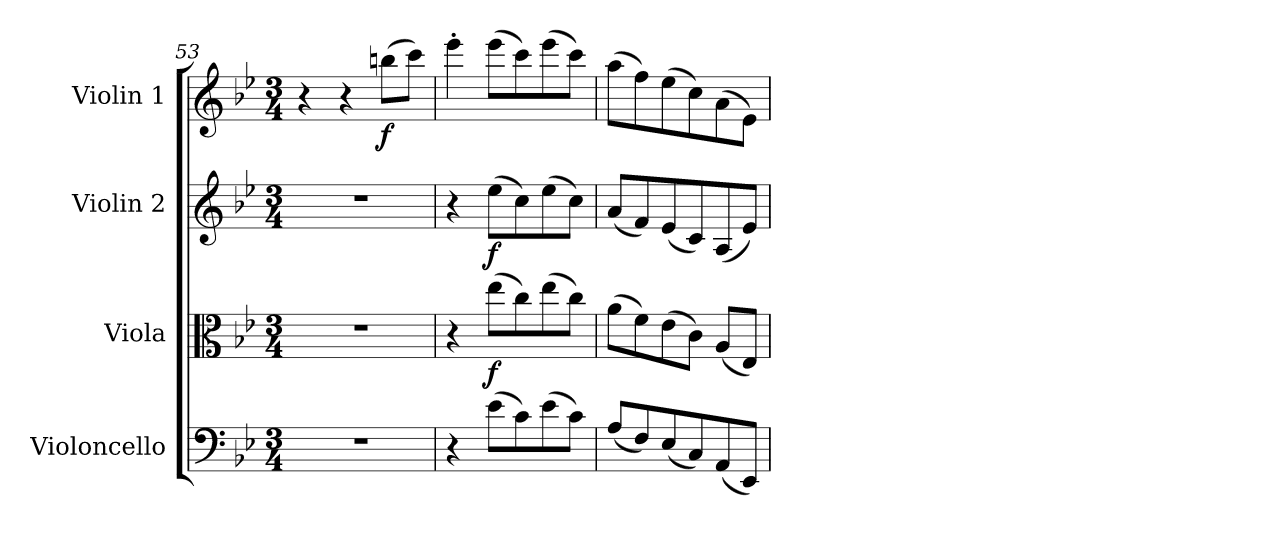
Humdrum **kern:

**kern	**dynam	**kern	**dynam	**kern	**dynam	**kern	**dynam
*part4	*part4	*part3	*part3	*part2	*part2	*part1	*part1
*staff4	*staff4	*staff3	*staff3	*staff2	*staff2	*staff1	*staff1
*I"Violoncello	*	*I"Viola	*	*I"Violin 2	*	*I"Violin 1	*
*I'Vc	*	*I'Vla	*	*I'Vln	*	*I'Vln	*
*clefF4	*	*clefC3	*	*clefG2	*	*clefG2	*
*k[b-e-]	*	*k[b-e-]	*	*k[b-e-]	*	*k[b-e-]	*
*M3/4	*	*M3/4	*	*M3/4	*	*M3/4	*
=53	=53	=53	=53	=53	=53	=53	=53
2.r	.	2.r	.	2.r	.	4r	.
.	.	.	.	.	.	4r	.
!	!	!	!	!	!	!	!LO:DY:b
.	.	.	.	.	.	(8bbn\L	f
.	.	.	.	.	.	8ccc\J)	.
=54	=54	=54	=54	=54	=54	=54	=54
4r	.	4r	.	4r	.	4eee-'\	.
!	!LO:DY:b	!	!	!	!	!	!
!	!LO:DY:n=1:b	!	!	!	!	!	!
!	!LO:DY:n=2:b	!	!LO:DY:b	!	!LO:DY:b	!	!
(8e-\L	other-dynamics f other-dynamics	(8ee-\L	f	(8ee-\L	f	(8eee-\L	.
8c\)	.	8cc\)	.	8cc\)	.	8ccc\)	.
(8e-\	.	(8ee-\	.	(8ee-\	.	(8eee-\	.
8c\J)	.	8cc\J)	.	8cc\J)	.	8ccc\J)	.
=55	=55	=55	=55	=55	=55	=55	=55
(8A/L	.	(8a\L	.	(8a/L	.	(8aa\L	.
8F/)	.	8f\)	.	8f/)	.	8ff\)	.
(8E-/	.	(8e-\	.	(8e-/	.	(8ee-\	.
8C/)	.	8c\J)	.	8c/)	.	8cc\)	.
(8AA/	.	(8A/L	.	(8A/	.	(8a\	.
8EE-/J)	.	8E-/J)	.	8e-/J)	.	8e-\J)	.
=	=	=	=	=	=	=	=
*-	*-	*-	*-	*-	*-	*-	*-
